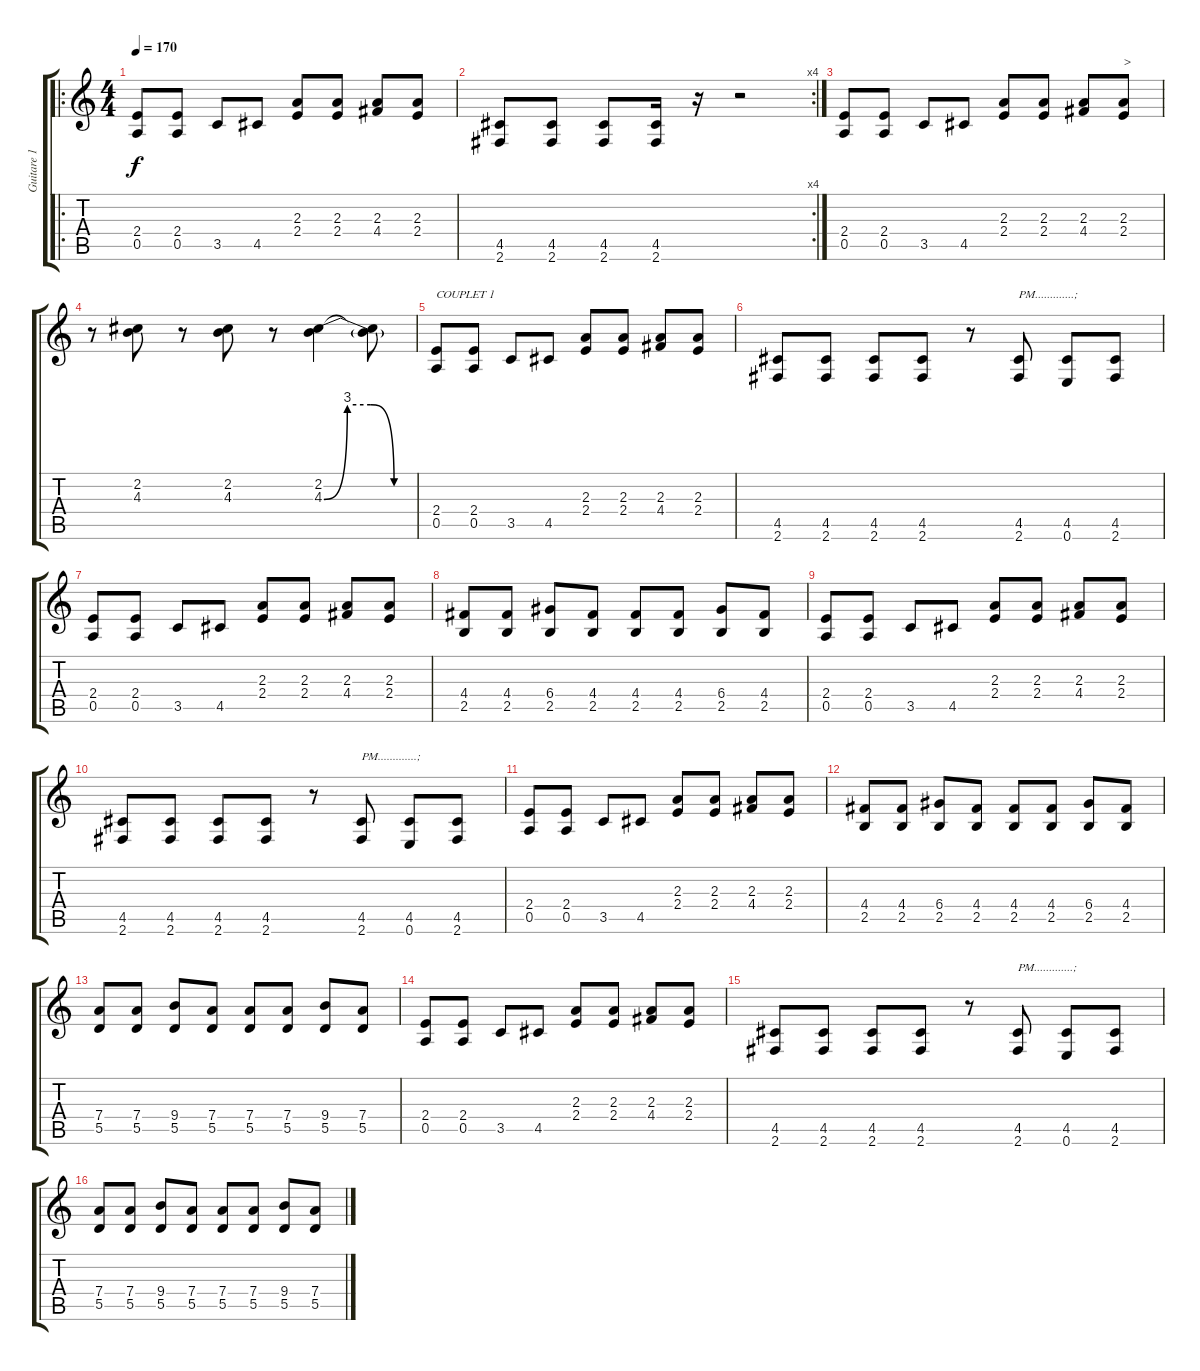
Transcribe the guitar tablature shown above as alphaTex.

\track ("Guitare 1" "Guitare 1") {instrument overdrivenguitar}
\staff {score tabs}
\tuning (E4 B3 G3 D3 A2 E2) {hide}
\ro
\ts (4 4)
\tempo 170
\clef g2
\ks c
(2.4 0.5).8{dy f instrument overdrivenguitar} (2.4 0.5).8 3.5.8 4.5.8 (2.3 2.4).8 (2.3 2.4).8 (2.3 4.4).8 (2.3 2.4).8 |
\rc 4
(4.5 2.6).8 (4.5 2.6).8 (4.5 2.6).8 (4.5 2.6).16 r.16 r.2 |
(2.4 0.5).8 (2.4 0.5).8 3.5.8 4.5.8 (2.3 2.4).8 (2.3 2.4).8 (2.3 4.4).8 (2.3 2.4).8{txt ">"} |
r.8 (2.2 4.3).8 r.8 (2.2 4.3).8 r.8 (2.2 4.3{be (custom 0 0 15 12 30 12 45 0 60 0)}).4 (2.2{t} 4.3{t}).8 |
(2.4 0.5).8{txt "COUPLET 1"} (2.4 0.5).8 3.5.8 4.5.8 (2.3 2.4).8 (2.3 2.4).8 (2.3 4.4).8 (2.3 2.4).8 |
(4.5 2.6).8 (4.5 2.6).8 (4.5 2.6).8 (4.5 2.6).8 r.8 (4.5 2.6).8{txt "PM.............;"} (4.5 0.6).8 (4.5 2.6).8 |
(2.4 0.5).8 (2.4 0.5).8 3.5.8 4.5.8 (2.3 2.4).8 (2.3 2.4).8 (2.3 4.4).8 (2.3 2.4).8 |
(4.4 2.5).8 (4.4 2.5).8 (6.4 2.5).8 (4.4 2.5).8 (4.4 2.5).8 (4.4 2.5).8 (6.4 2.5).8 (4.4 2.5).8 |
(2.4 0.5).8 (2.4 0.5).8 3.5.8 4.5.8 (2.3 2.4).8 (2.3 2.4).8 (2.3 4.4).8 (2.3 2.4).8 |
(4.5 2.6).8 (4.5 2.6).8 (4.5 2.6).8 (4.5 2.6).8 r.8 (4.5 2.6).8{txt "PM.............;"} (4.5 0.6).8 (4.5 2.6).8 |
(2.4 0.5).8 (2.4 0.5).8 3.5.8 4.5.8 (2.3 2.4).8 (2.3 2.4).8 (2.3 4.4).8 (2.3 2.4).8 |
(4.4 2.5).8 (4.4 2.5).8 (6.4 2.5).8 (4.4 2.5).8 (4.4 2.5).8 (4.4 2.5).8 (6.4 2.5).8 (4.4 2.5).8 |
(7.4 5.5).8 (7.4 5.5).8 (9.4 5.5).8 (7.4 5.5).8 (7.4 5.5).8 (7.4 5.5).8 (9.4 5.5).8 (7.4 5.5).8 |
(2.4 0.5).8 (2.4 0.5).8 3.5.8 4.5.8 (2.3 2.4).8 (2.3 2.4).8 (2.3 4.4).8 (2.3 2.4).8 |
(4.5 2.6).8 (4.5 2.6).8 (4.5 2.6).8 (4.5 2.6).8 r.8 (4.5 2.6).8{txt "PM.............;"} (4.5 0.6).8 (4.5 2.6).8 |
(7.4 5.5).8 (7.4 5.5).8 (9.4 5.5).8 (7.4 5.5).8 (7.4 5.5).8 (7.4 5.5).8 (9.4 5.5).8 (7.4 5.5).8
